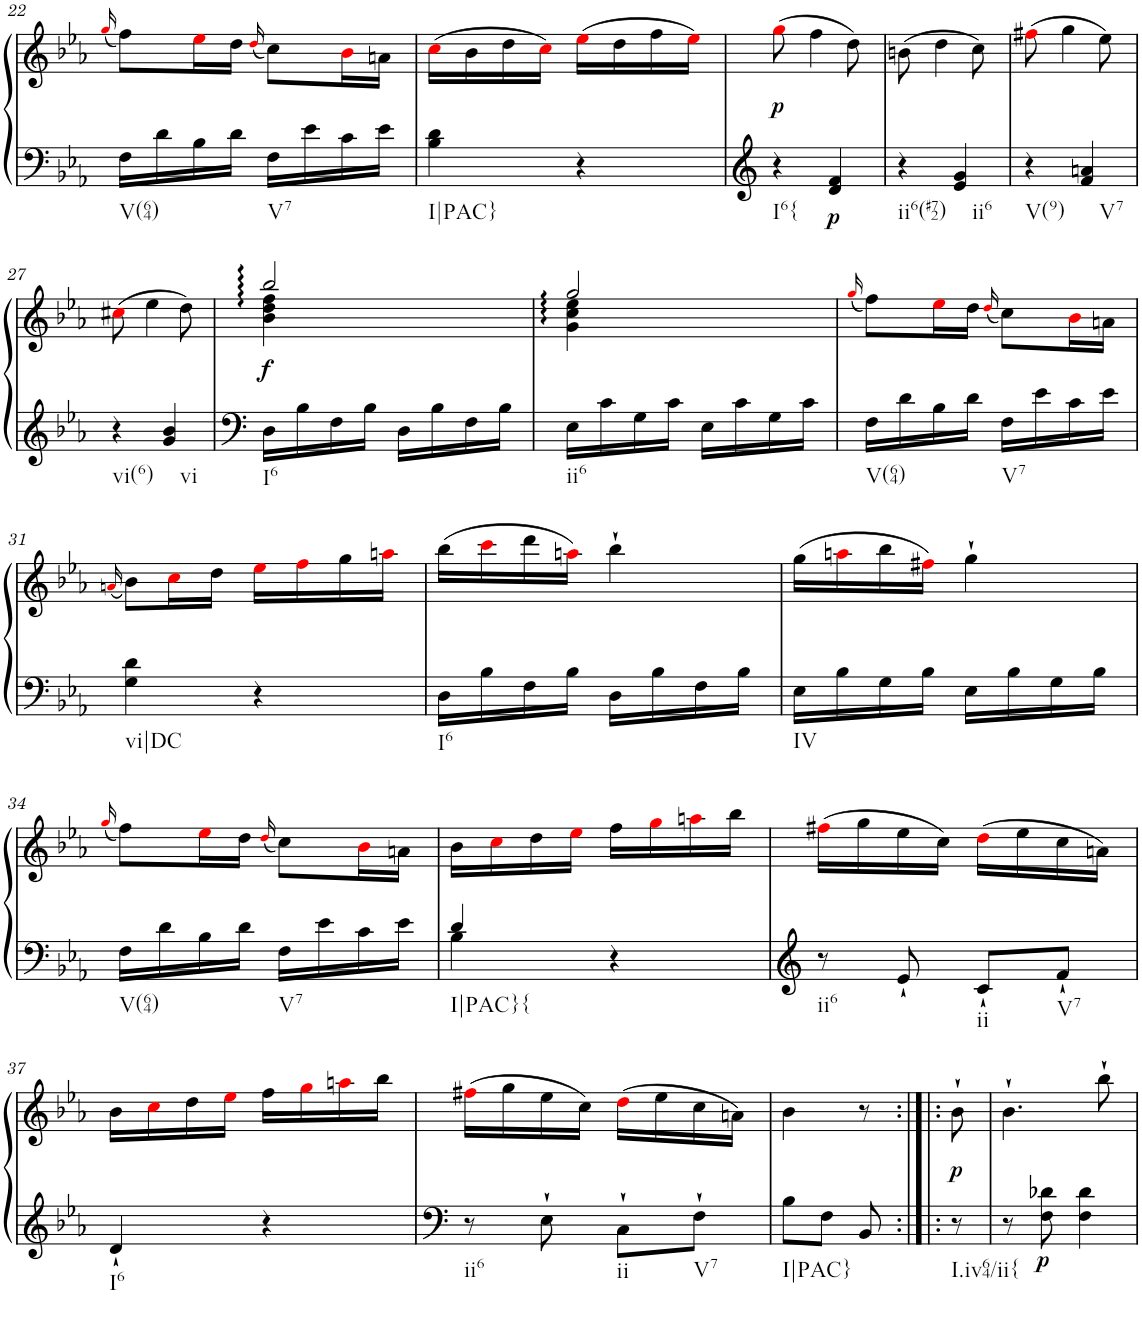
**kern	**kern	**dynam
*part1	*part1	*part1
*staff2	*staff1	*staff1/2
*I"Klavier linke Hand	*	*
!!LO:PB:g=z
*clefG2	*clefG2	*
*k[b-e-a-]	*k[b-e-a-]	*
*M2/4	*M2/4	*
=22	=22	=22
.	(16qggi/	.
!LO:TX:b:t=V(64)	!	!
16F\LL	8ff\L)	.
16d\	.	.
16B-\	16ee-i\L	.
16d\JJ	16dd\JJ	.
.	(16qddi/	.
!LO:TX:b:t=V7	!	!
16F\LL	8cc\L)	.
16e-\	.	.
16c\	16b-i\L	.
16e-\JJ	16an\JJ	.
=23	=23	=23
!LO:TX:b:t=I|PAC}	!	!
4B-\ 4d\	(16cci\LL	.
.	16b-\	.
.	16dd\	.
.	16cci\JJ)	.
4r	(16ee-i\LL	.
.	16dd\	.
.	16ff\	.
.	16ee-i\JJ)	.
=24	=24	=24
!LO:TX:b:t=I6{	!	!
!	!	!LO:DY:b
4r	(8ggi\	p
.	4ff\	.
!	!	!LO:DY:b=2
4d/ 4f/	.	p
.	8dd\)	.
=25	=25	=25
!LO:TX:b:t=ii6(#72)	!	!
4r	(8bn\	.
.	4dd\	.
!LO:TX:b:t=ii6	!	!
4e-/ 4g/	.	.
.	8cc\)	.
=26	=26	=26
!LO:TX:b:t=V(9)	!	!
4r	(8ff#Xi\	.
.	4gg\	.
!LO:TX:b:t=V7	!	!
4f/ 4an/	.	.
.	8ee-\)	.
!!LO:LB:g=z
=27	=27	=27
!LO:TX:b:t=vi(6)	!	!
4r	(8cc#Xi\	.
.	4ee-\	.
!LO:TX:b:t=vi	!	!
4g/ 4b-/	.	.
.	8dd\)	.
=28	=28	=28
*	*^	*
!LO:TX:b:t=I6	!	!	!
!	!	!	!LO:DY:b
16D\LL	2bb-/	4b-\ 4dd\ 4ff\	f
16B-\	.	.	.
16F\	.	.	.
16B-\JJ	.	.	.
16D\LL	.	4ryy	.
16B-\	.	.	.
16F\	.	.	.
16B-\JJ	.	.	.
=29	=29	=29	=29
!LO:TX:b:t=ii6	!	!	!
16E-\LL	2gg/	4g\ 4cc\ 4ee-\	.
16c\	.	.	.
16G\	.	.	.
16c\JJ	.	.	.
16E-\LL	.	4ryy	.
16c\	.	.	.
16G\	.	.	.
16c\JJ	.	.	.
*	*v	*v	*
=30	=30	=30
.	(16qggi/	.
!LO:TX:b:t=V(64)	!	!
16F\LL	8ff\L)	.
16d\	.	.
16B-\	16ee-i\L	.
16d\JJ	16dd\JJ	.
.	(16qddi/	.
!LO:TX:b:t=V7	!	!
16F\LL	8cc\L)	.
16e-\	.	.
16c\	16b-i\L	.
16e-\JJ	16an\JJ	.
!!LO:LB:g=z
=31	=31	=31
.	(16qani/	.
!LO:TX:b:t=vi|DC	!	!
4G\ 4d\	8b-\L)	.
.	16cci\L	.
.	16dd\JJ	.
4r	16ee-i\LL	.
.	16ffi\	.
.	16gg\	.
.	16aani\JJ	.
=32	=32	=32
!LO:TX:b:t=I6	!	!
16D\LL	(16bb-\LL	.
16B-\	16ccci\	.
16F\	16ddd\	.
16B-\JJ	16aani\JJ)	.
16D\LL	4bb-`\	.
16B-\	.	.
16F\	.	.
16B-\JJ	.	.
=33	=33	=33
!LO:TX:b:t=IV	!	!
16E-\LL	(16gg\LL	.
16B-\	16aani\	.
16G\	16bb-\	.
16B-\JJ	16ff#Xi\JJ)	.
16E-\LL	4gg`\	.
16B-\	.	.
16G\	.	.
16B-\JJ	.	.
!!LO:LB:g=z
=34	=34	=34
.	(16qggi/	.
!LO:TX:b:t=V(64)	!	!
16F\LL	8ff\L)	.
16d\	.	.
16B-\	16ee-i\L	.
16d\JJ	16dd\JJ	.
.	(16qddi/	.
!LO:TX:b:t=V7	!	!
16F\LL	8cc\L)	.
16e-\	.	.
16c\	16b-i\L	.
16e-\JJ	16an\JJ	.
=35	=35	=35
*^	*	*
!LO:TX:b:t=I|PAC}{	!	!	!
4d/	4B-\	16b-\LL	.
.	.	16cci\	.
.	.	16dd\	.
.	.	16ee-i\JJ	.
4r	4ryy	16ff\LL	.
.	.	16ggi\	.
.	.	16aani\	.
.	.	16bb-\JJ	.
*v	*v	*	*
=36	=36	=36
!LO:TX:b:t=ii6	!	!
8r	(16ff#Xi\LL	.
.	16gg\	.
8e-`/	16ee-\	.
.	16cc\JJ)	.
!LO:TX:b:t=ii	!	!
8c`/L	(16ddi\LL	.
.	16ee-\	.
!LO:TX:b:t=V7	!	!
8f`/J	16cc\	.
.	16an\JJ)	.
!!LO:LB:g=z
=37	=37	=37
!LO:TX:b:t=I6	!	!
4d`/	16b-\LL	.
.	16cci\	.
.	16dd\	.
.	16ee-i\JJ	.
4r	16ff\LL	.
.	16ggi\	.
.	16aani\	.
.	16bb-\JJ	.
=38	=38	=38
!LO:TX:b:t=ii6	!	!
8r	(16ff#Xi\LL	.
.	16gg\	.
8E-`\	16ee-\	.
.	16cc\JJ)	.
!LO:TX:b:t=ii	!	!
8C`\L	(16ddi\LL	.
.	16ee-\	.
!LO:TX:b:t=V7	!	!
8F`\J	16cc\	.
.	16an\JJ)	.
=39	=39	=39
!LO:TX:b:t=I|PAC}	!	!
8B-\L	4b-\	.
8F\J	.	.
8BB-/	8r	.
=39X1:|!|:	=39X1:|!|:	=39X1:|!|:
*^	*	*
!LO:TX:b:t=I.iv64/ii{	!	!	!
!	!	!	!LO:DY:b
8r	8ryy	8b-`\	p
=40	=40	=40	=40
8r	8ryy	4.b-`\	.
!	!	!	!LO:DY:b=2
8F\ 8d-X\	4.ryy	.	p
4F\ 4d-\	.	.	.
.	.	8bb-`\	.
*v	*v	*	*
=	=	=
*-	*-	*-
